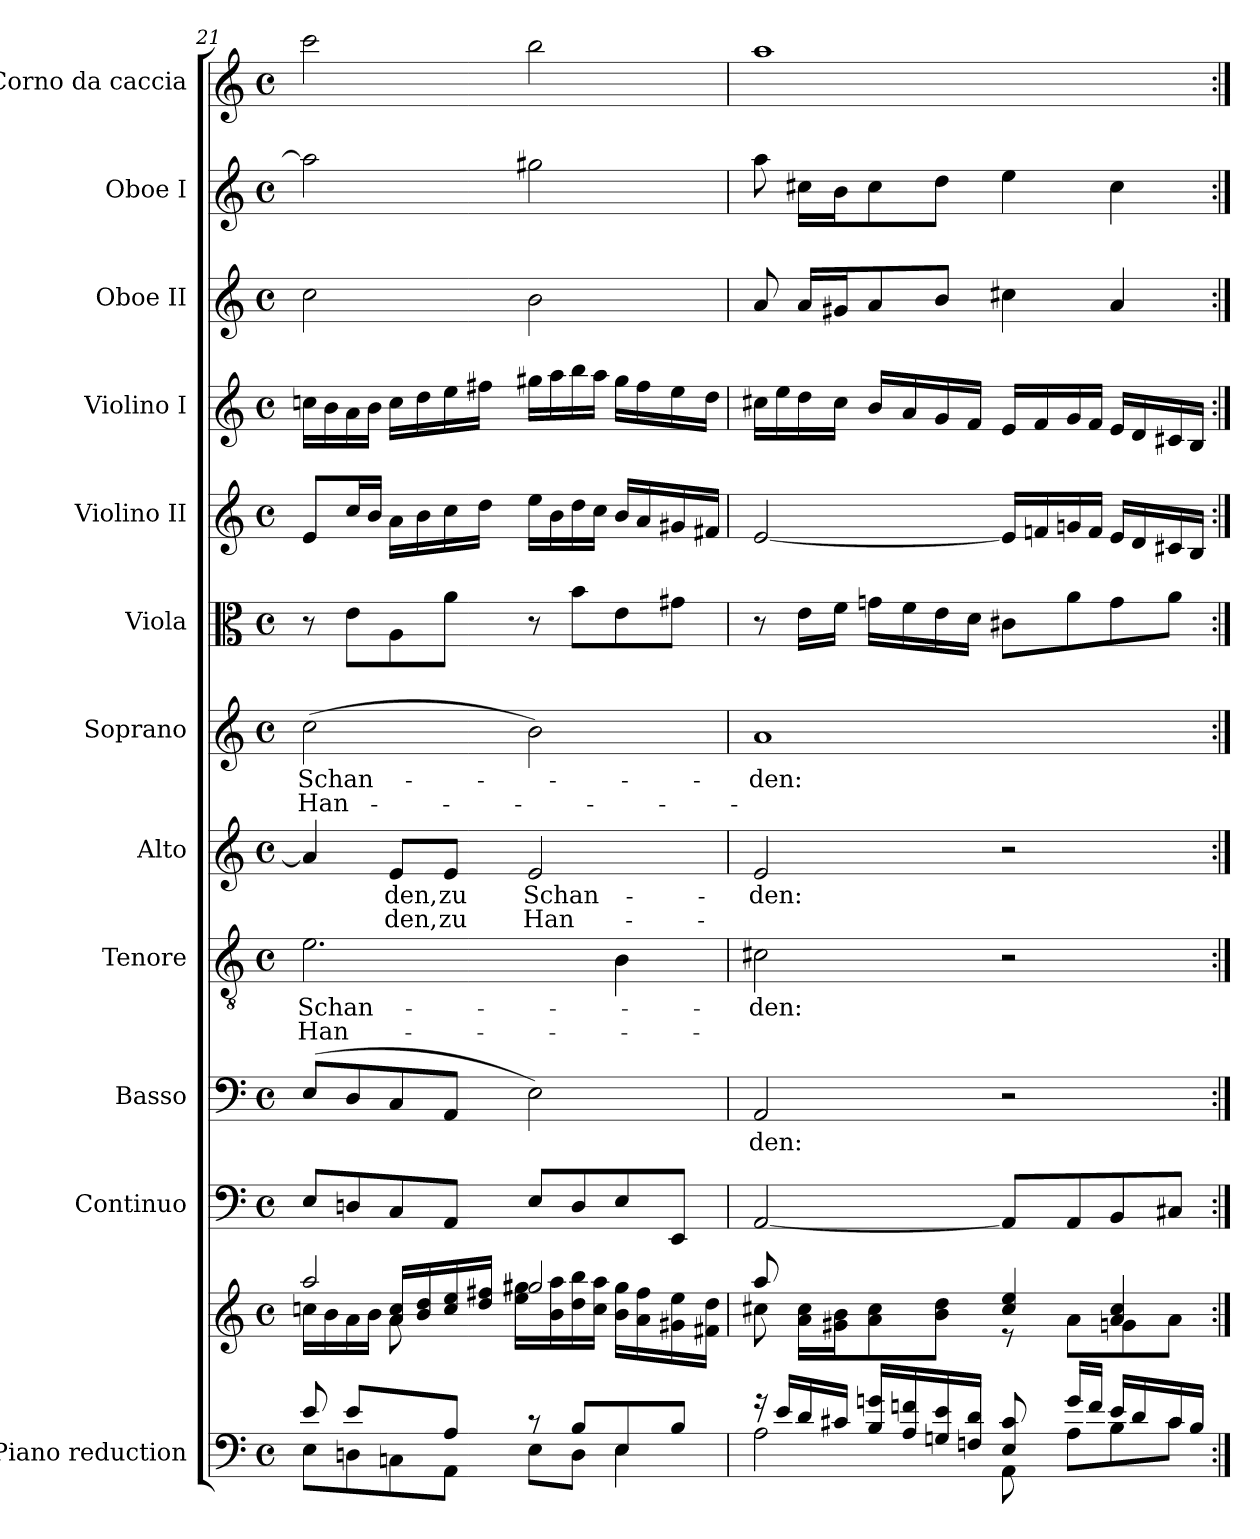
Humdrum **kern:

**kern	**kern	**kern	**kern	**text	**kern	**text	**text	**kern	**text	**text	**kern	**text	**text	**kern	**kern	**kern	**kern	**kern	**kern
*part12	*part12	*part11	*part10	*part10	*part9	*part9	*part9	*part8	*part8	*part8	*part7	*part7	*part7	*part6	*part5	*part4	*part3	*part2	*part1
*staff13	*staff12	*staff11	*staff10	*staff10	*staff9	*staff9	*staff9	*staff8	*staff8	*staff8	*staff7	*staff7	*staff7	*staff6	*staff5	*staff4	*staff3	*staff2	*staff1
*I"Piano reduction	*	*I"Continuo	*I"Basso	*	*I"Tenore	*	*	*I"Alto	*	*	*I"Soprano	*	*	*I"Viola	*I"Violino II	*I"Violino I	*I"Oboe II	*I"Oboe I	*I"Corno da caccia
*I'Pno	*	*	*	*	*	*	*	*	*	*	*	*	*	*I'Vla	*I'Vln	*I'Vln	*I'Ob	*I'Ob	*
*clefF4	*clefG2	*clefF4	*clefF4	*	*clefGv2	*	*	*clefG2	*	*	*clefG2	*	*	*clefC3	*clefG2	*clefG2	*clefG2	*clefG2	*clefG2
*	*	*	*	*	*	*	*	*	*	*	*	*	*	*	*	*	*	*	*ITrd7c12
*k[]	*k[]	*k[]	*k[]	*	*k[]	*	*	*k[]	*	*	*k[]	*	*	*k[]	*k[]	*k[]	*k[]	*k[]	*k[]
*M4/4	*M4/4	*M4/4	*M4/4	*	*M4/4	*	*	*M4/4	*	*	*M4/4	*	*	*M4/4	*M4/4	*M4/4	*M4/4	*M4/4	*M4/4
*met(c)	*met(c)	*met(c)	*met(c)	*	*met(c)	*	*	*met(c)	*	*	*met(c)	*	*	*met(c)	*met(c)	*met(c)	*met(c)	*met(c)	*met(c)
=21	=21	=21	=21	=21	=21	=21	=21	=21	=21	=21	=21	=21	=21	=21	=21	=21	=21	=21	=21
*^	*^	*	*	*	*	*	*	*	*	*	*	*	*	*	*	*	*	*	*
*	*	*	*^	*	*	*	*	*	*	*	*	*	*	*	*	*	*	*	*	*	*
!	!	!	!	!	!	!	!	!	!LO:LY:b	!LO:LY:b	!	!	!	!	!LO:LY:b	!LO:LY:b	!	!	!	!	!	!
8e/	8E\L	2aa/	16ccn\LL	4ryy	8E/L	(8E/L	.	2.e\	Schan-	Han-	4a/]	.	.	(2cc\	Schan-	Han-	8r	8e/L	16ccn\LL	2cc\	2aa\]	2cc\
.	.	.	16b\	.	.	.	.	.	.	.	.	.	.	.	.	.	.	.	16b\	.	.	.
8e/L	8Dn\	.	16a\	.	8Dn/	8D/	.	.	.	.	.	.	.	.	.	.	8e\L	16cc/L	16a\	.	.	.
.	.	.	16b\JJ	.	.	.	.	.	.	.	.	.	.	.	.	.	.	16b/JJ	16b\JJ	.	.	.
!	!	!	!	!	!	!	!	!	!	!	!	!LO:LY:b	!LO:LY:b	!	!	!	!	!	!	!	!	!
8ryy	8Cn\	.	16a/ 16cc/LL	8a\	8C/	8C/	.	.	.	.	8e/L	-den,	-den,	.	.	.	8A\	16a\LL	16cc\LL	.	.	.
.	.	.	16b/ 16dd/	.	.	.	.	.	.	.	.	.	.	.	.	.	.	16b\	16dd\	.	.	.
!	!	!	!	!	!	!	!	!	!	!	!	!LO:LY:b	!LO:LY:b	!	!	!	!	!	!	!	!	!
8A/J	8AA\J	.	16cc/ 16ee/	2ryy	8AA/J	8AA/J	.	.	.	.	8e/J	zu	zu	.	.	.	8a\J	16cc\	16ee\	.	.	.
.	.	.	16dd/ 16ff#X/JJ	.	.	.	.	.	.	.	.	.	.	.	.	.	.	16dd\JJ	16ff#X\JJ	.	.	.
!	!	!	!	!	!	!	!	!	!	!	!	!LO:LY:b	!LO:LY:b	!	!	!	!	!	!	!	!	!
8r	8E\L	2gg#X/	16ee\ 16gg#\LL	.	8E/L	2E\)	.	.	.	.	2e/	Schan-	Han-	2b\)	.	.	8r	16ee\LL	16gg#X\LL	2b\	2gg#X\	2b\
.	.	.	16b\ 16aa\	.	.	.	.	.	.	.	.	.	.	.	.	.	.	16b\	16aa\	.	.	.
8B/L	8D\J	.	16dd\ 16bb\	.	8D/	.	.	.	.	.	.	.	.	.	.	.	8b\L	16dd\	16bb\	.	.	.
.	.	.	16cc\ 16aa\JJ	.	.	.	.	.	.	.	.	.	.	.	.	.	.	16cc\JJ	16aa\JJ	.	.	.
8E/	4E\	.	16b\ 16gg#\LL	.	8E/	.	.	4B\	.	.	.	.	.	.	.	.	8e\	16b/LL	16gg#\LL	.	.	.
.	.	.	16a\ 16ff#\	.	.	.	.	.	.	.	.	.	.	.	.	.	.	16a/	16ff#\	.	.	.
8B/J	.	.	16g#X\ 16ee\	8ryy	8EE/J	.	.	.	.	.	.	.	.	.	.	.	8g#X\J	16g#X/	16ee\	.	.	.
.	.	.	16f#X\ 16dd\JJ	.	.	.	.	.	.	.	.	.	.	.	.	.	.	16f#X/JJ	16dd\JJ	.	.	.
*	*	*	*v	*v	*	*	*	*	*	*	*	*	*	*	*	*	*	*	*	*	*	*
=22	=22	=22	=22	=22	=22	=22	=22	=22	=22	=22	=22	=22	=22	=22	=22	=22	=22	=22	=22	=22	=22
!	!	!	!	!	!	!LO:LY:b	!	!LO:LY:b	!	!	!LO:LY:b	!	!	!LO:LY:b	!	!	!	!	!	!	!
16r	2A\	8aa/	8cc#X\	[2AA/	2AA/	-den:	2c#X\	-den:	.	2e/	-den:	.	1a	-den:	.	8r	[2e/	16cc#X\LL	8a/	8aa\	1a
16e/LL	.	.	.	.	.	.	.	.	.	.	.	.	.	.	.	.	.	16ee\	.	.	.
16d/	.	16a\ 16cc#\LL	8ryy	.	.	.	.	.	.	.	.	.	.	.	.	16e\LL	.	16dd\	16a/LL	16cc#X\LL	.
16c#X/JJ	.	16g#X\ 16b\J	.	.	.	.	.	.	.	.	.	.	.	.	.	16f\JJ	.	16cc#\JJ	16g#X/J	16b\J	.
16B/ 16gn/LL	.	8a\ 8cc#\	4ryy	.	.	.	.	.	.	.	.	.	.	.	.	16gn\LL	.	16b/LL	8a/	8cc#\	.
16A/ 16fn/	.	.	.	.	.	.	.	.	.	.	.	.	.	.	.	16f\	.	16a/	.	.	.
16Gn/ 16e/	.	8b\ 8dd\J	.	.	.	.	.	.	.	.	.	.	.	.	.	16e\	.	16g/	8b/J	8dd\J	.
16Fn/ 16d/JJ	.	.	.	.	.	.	.	.	.	.	.	.	.	.	.	16d\JJ	.	16f/JJ	.	.	.
8E/ 8c#/	8AA\	4cc#/ 4ee/	8r	8AA/L]	2r	.	2r	.	.	2r	.	.	.	.	.	8c#X\L	16e/LL]	16e/LL	4cc#X\	4ee\	.
.	.	.	.	.	.	.	.	.	.	.	.	.	.	.	.	.	16fn/	16f/	.	.	.
16g/LL	8A\L	.	8a\L	8AA/	.	.	.	.	.	.	.	.	.	.	.	8a\	16gn/	16g/	.	.	.
16f/JJ	.	.	.	.	.	.	.	.	.	.	.	.	.	.	.	.	16f/JJ	16f/JJ	.	.	.
16e/LL	8B\	4a/ 4cc#/	8gn\	8BB/	.	.	.	.	.	.	.	.	.	.	.	8g\	16e/LL	16e/LL	4a/	4cc#\	.
16d/	.	.	.	.	.	.	.	.	.	.	.	.	.	.	.	.	16d/	16d/	.	.	.
16c#/	8c#\J	.	8a\J	8C#X/J	.	.	.	.	.	.	.	.	.	.	.	8a\J	16c#X/	16c#X/	.	.	.
16B/JJ	.	.	.	.	.	.	.	.	.	.	.	.	.	.	.	.	16B/JJ	16B/JJ	.	.	.
*v	*v	*	*	*	*	*	*	*	*	*	*	*	*	*	*	*	*	*	*	*	*
*	*v	*v	*	*	*	*	*	*	*	*	*	*	*	*	*	*	*	*	*	*
=:|!	=:|!	=:|!	=:|!	=:|!	=:|!	=:|!	=:|!	=:|!	=:|!	=:|!	=:|!	=:|!	=:|!	=:|!	=:|!	=:|!	=:|!	=:|!	=:|!
*-	*-	*-	*-	*-	*-	*-	*-	*-	*-	*-	*-	*-	*-	*-	*-	*-	*-	*-	*-
